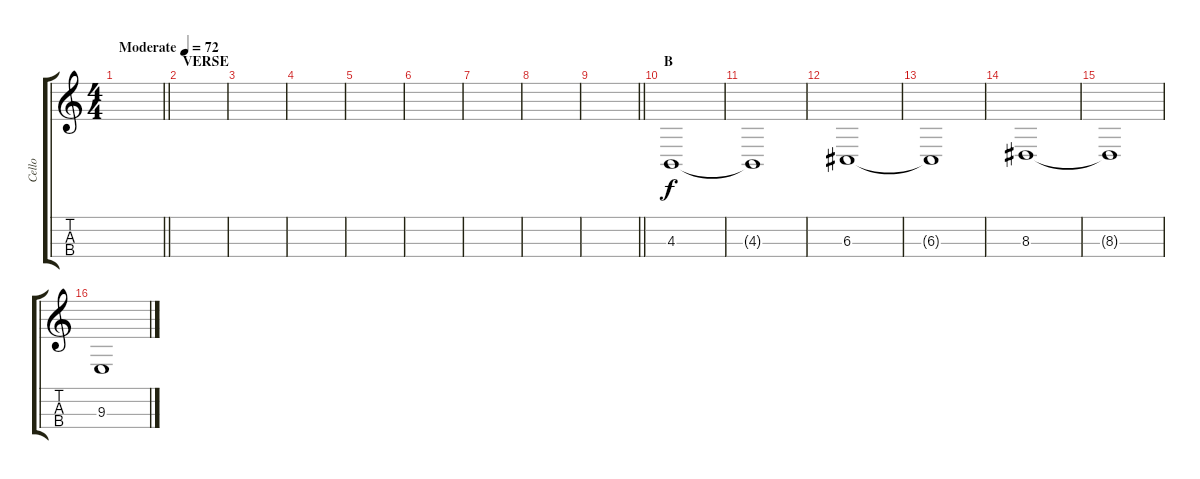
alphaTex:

\track ("Cello" "Cello") {instrument cello}
\staff {score tabs}
\tuning (A3 D3 G2 C2) {hide}
\ts (4 4)
\tempo (72 "Moderate")
\clef g2
\barLineRight lightlight
\ks c
|
\section ("" "VERSE")
|
|
|
|
|
|
|
\barLineRight lightlight
|
\section ("" "B")
4.3.1{volume 16} |
4.3{t}.1 |
6.3.1 |
6.3{t}.1 |
8.3.1 |
8.3{t}.1 |
9.3.1{volume 5}
